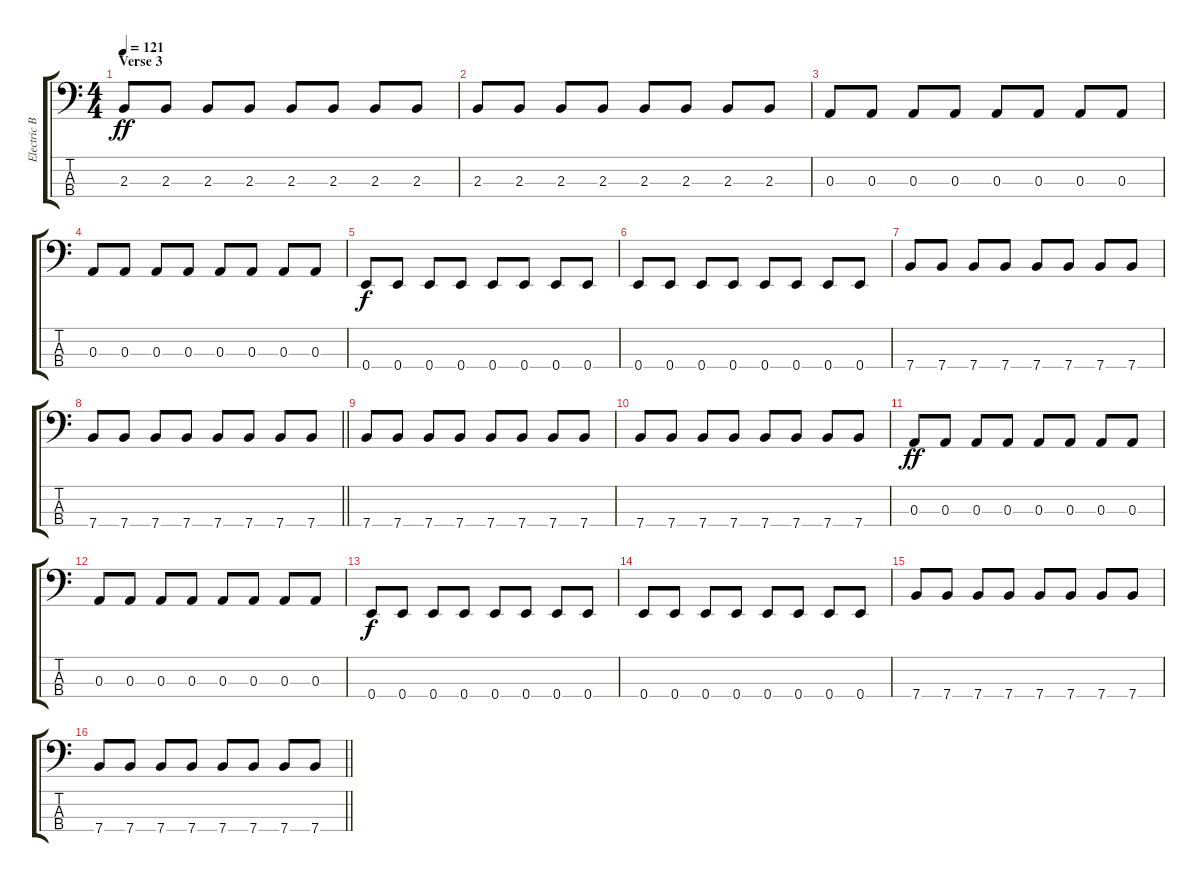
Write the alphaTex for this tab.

\track ("Electric Bass" "Electric B") {instrument electricbassfinger}
\staff {score tabs}
\tuning (G2 D2 A1 E1) {hide}
\ts (4 4)
\section ("" "Verse 3")
\tempo 121
\clef f4
\ks c
2.3.8{dy ff} 2.3.8 2.3.8 2.3.8 2.3.8 2.3.8 2.3.8 2.3.8 |
2.3.8 2.3.8 2.3.8 2.3.8 2.3.8 2.3.8 2.3.8 2.3.8 |
0.3.8 0.3.8 0.3.8 0.3.8 0.3.8 0.3.8 0.3.8 0.3.8 |
0.3.8 0.3.8 0.3.8 0.3.8 0.3.8 0.3.8 0.3.8 0.3.8 |
0.4.8{dy f} 0.4.8 0.4.8 0.4.8 0.4.8 0.4.8 0.4.8 0.4.8 |
0.4.8 0.4.8 0.4.8 0.4.8 0.4.8 0.4.8 0.4.8 0.4.8 |
7.4.8 7.4.8 7.4.8 7.4.8 7.4.8 7.4.8 7.4.8 7.4.8 |
\barLineRight lightlight
7.4.8 7.4.8 7.4.8 7.4.8 7.4.8 7.4.8 7.4.8 7.4.8 |
7.4.8 7.4.8 7.4.8 7.4.8 7.4.8 7.4.8 7.4.8 7.4.8 |
7.4.8 7.4.8 7.4.8 7.4.8 7.4.8 7.4.8 7.4.8 7.4.8 |
0.3.8{dy ff} 0.3.8 0.3.8 0.3.8 0.3.8 0.3.8 0.3.8 0.3.8 |
0.3.8 0.3.8 0.3.8 0.3.8 0.3.8 0.3.8 0.3.8 0.3.8 |
0.4.8{dy f} 0.4.8 0.4.8 0.4.8 0.4.8 0.4.8 0.4.8 0.4.8 |
0.4.8 0.4.8 0.4.8 0.4.8 0.4.8 0.4.8 0.4.8 0.4.8 |
7.4.8 7.4.8 7.4.8 7.4.8 7.4.8 7.4.8 7.4.8 7.4.8 |
\barLineRight lightlight
7.4.8 7.4.8 7.4.8 7.4.8 7.4.8 7.4.8 7.4.8 7.4.8
